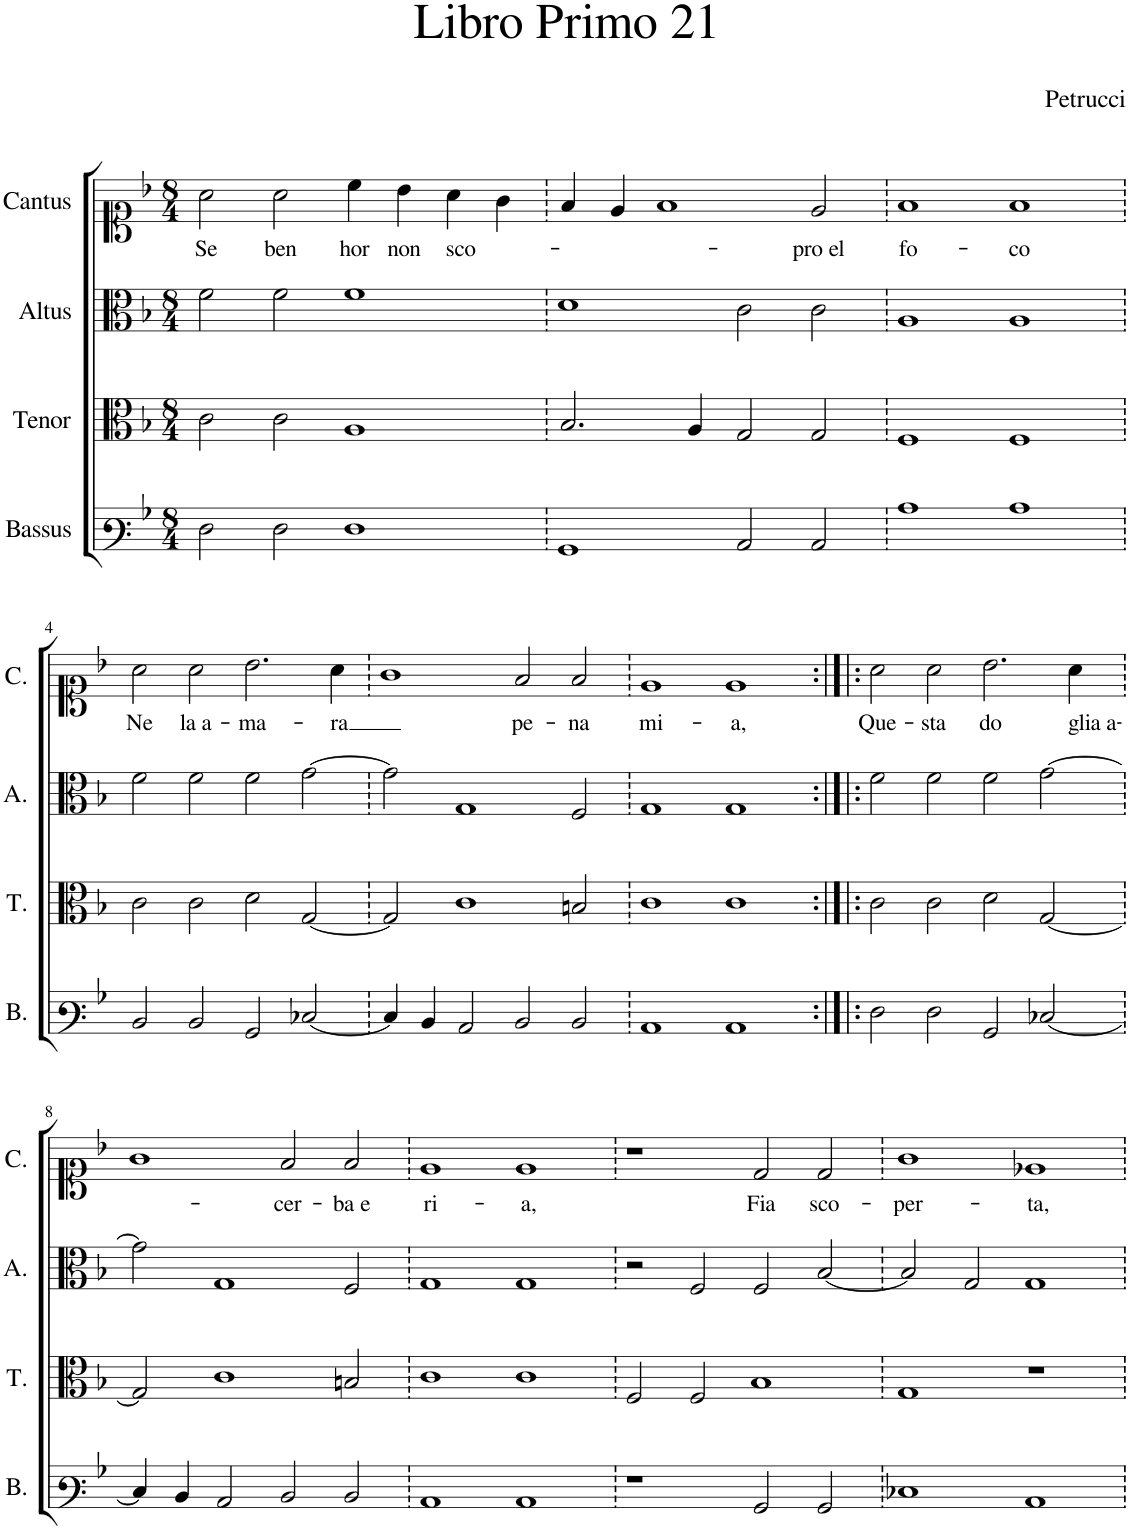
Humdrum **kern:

**kern	**kern	**kern	**kern	**text
*part4	*part3	*part2	*part1	*part1
*staff4	*staff3	*staff2	*staff1	*staff1
*I"Bassus	*I"Tenor	*I"Altus	*I"Cantus	*
*I'B.	*I'T.	*I'A.	*I'C.	*
*clefF3	*clefC3	*clefC3	*clefC1	*
*k[b-]	*k[b-]	*k[b-]	*k[b-]	*
*M8/4	*M8/4	*M8/4	*M8/4	*
=1	=1	=1	=1	=1
!	!	!	!	!LO:LY:b
2F\	2c\	2f\	2a\	Se
!	!	!	!	!LO:LY:b
2F\	2c\	2f\	2a\	ben
!	!	!	!	!LO:LY:b
1F	1A	1f	4cc\	hor
!	!	!	!	!LO:LY:b
.	.	.	4b-\	non
!	!	!	!	!LO:LY:b
.	.	.	4a\	sco-
.	.	.	4g\	.
=2	=2	=2	=2	=2
1BB-	2.B-/	1d	4f/	.
.	.	.	4e/	.
.	.	.	1f	.
.	4A/	.	.	.
2C/	2G/	2c\	.	.
!	!	!	!	!LO:LY:b
2C/	2G/	2c\	2e/	-pro el
=3	=3	=3	=3	=3
!	!	!	!	!LO:LY:b
1c	1F	1A	1f	fo-
!	!	!	!	!LO:LY:b
1c	1F	1A	1f	-co
!!LO:LB:g=z
=4	=4	=4	=4	=4
!	!	!	!	!LO:LY:b
2D/	2c\	2f\	2a\	Ne
!	!	!	!	!LO:LY:b
2D/	2c\	2f\	2a\	la a-
!	!	!	!	!LO:LY:b
2BB-/	2d\	2f\	2.b-\	-ma-
[2E-X/	[2G/	[2g\	.	.
!	!	!	!	!LO:LY:b
.	.	.	4a\	-ra
=5	=5	=5	=5	=5
4E-/]	2G/]	2g\]	1g	.
4D/	.	.	.	.
2C/	1c	1G	.	.
!	!	!	!	!LO:LY:b
2D/	.	.	2f/	pe-
!	!	!	!	!LO:LY:b
2D/	2Bn/	2F/	2f/	-na
=6	=6	=6	=6	=6
!	!	!	!	!LO:LY:b
1C	1c	1G	1e	mi-
!	!	!	!	!LO:LY:b
1C	1c	1G	1e	-a,
=7:|!|:	=7:|!|:	=7:|!|:	=7:|!|:	=7:|!|:
!	!	!	!	!LO:LY:b
2F\	2c\	2f\	2a\	Que-
!	!	!	!	!LO:LY:b
2F\	2c\	2f\	2a\	-sta
!	!	!	!	!LO:LY:b
2BB-/	2d\	2f\	2.b-\	do
[2E-X/	[2G/	[2g\	.	.
!	!	!	!	!LO:LY:b
.	.	.	4a\	glia a-
!!LO:LB:g=z
=8	=8	=8	=8	=8
4E-/]	2G/]	2g\]	1g	.
4D/	.	.	.	.
2C/	1c	1G	.	.
!	!	!	!	!LO:LY:b
2D/	.	.	2f/	-cer-
!	!	!	!	!LO:LY:b
2D/	2Bn/	2F/	2f/	-ba e
=9	=9	=9	=9	=9
!	!	!	!	!LO:LY:b
1C	1c	1G	1e	ri-
!	!	!	!	!LO:LY:b
1C	1c	1G	1e	-a,
=10	=10	=10	=10	=10
1r	2F/	2r	1r	.
.	2F/	2F/	.	.
!	!	!	!	!LO:LY:b
2BB-/	1B-	2F/	2d/	Fia
!	!	!	!	!LO:LY:b
2BB-/	.	[2B-/	2d/	sco-
=11	=11	=11	=11	=11
!	!	!	!	!LO:LY:b
1E-X	1G	2B-/]	1g	-per-
.	.	2G/	.	.
!	!	!	!	!LO:LY:b
1C	1r	1G	1e-X	-ta,
=	=	=	=	=
*-	*-	*-	*-	*-
